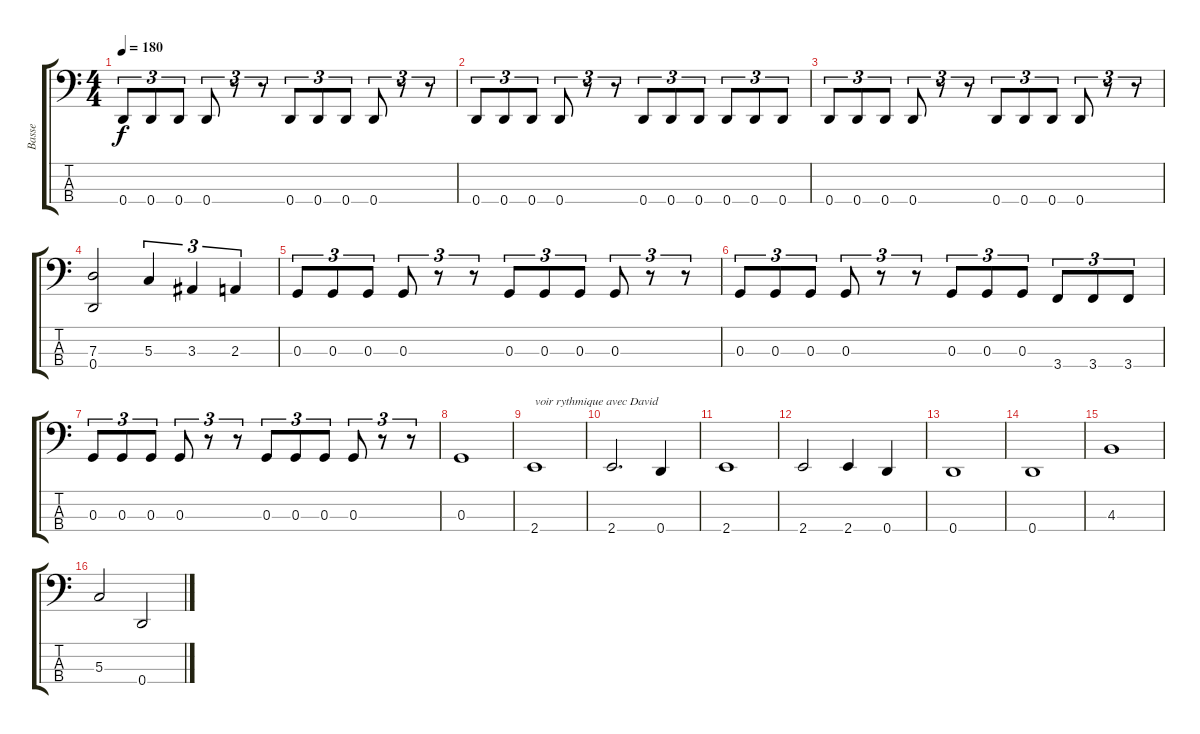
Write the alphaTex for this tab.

\track ("Basse" "Basse") {instrument electricbassfinger}
\staff {score tabs}
\tuning (F2 C2 G1 D1) {hide}
\ts (4 4)
\tempo 180
\clef f4
\ks c
0.4.8{tu (3 2) dy f} 0.4.8{tu (3 2)} 0.4.8{tu (3 2)} 0.4.8{tu (3 2)} r.8{tu (3 2)} r.8{tu (3 2)} 0.4.8{tu (3 2)} 0.4.8{tu (3 2)} 0.4.8{tu (3 2)} 0.4.8{tu (3 2)} r.8{tu (3 2)} r.8{tu (3 2)} |
0.4.8{tu (3 2)} 0.4.8{tu (3 2)} 0.4.8{tu (3 2)} 0.4.8{tu (3 2)} r.8{tu (3 2)} r.8{tu (3 2)} 0.4.8{tu (3 2)} 0.4.8{tu (3 2)} 0.4.8{tu (3 2)} 0.4.8{tu (3 2)} 0.4.8{tu (3 2)} 0.4.8{tu (3 2)} |
0.4.8{tu (3 2)} 0.4.8{tu (3 2)} 0.4.8{tu (3 2)} 0.4.8{tu (3 2)} r.8{tu (3 2)} r.8{tu (3 2)} 0.4.8{tu (3 2)} 0.4.8{tu (3 2)} 0.4.8{tu (3 2)} 0.4.8{tu (3 2)} r.8{tu (3 2)} r.8{tu (3 2)} |
(7.3 0.4).2 5.3.4{tu (3 2)} 3.3.4{tu (3 2)} 2.3.4{tu (3 2)} |
0.3.8{tu (3 2)} 0.3.8{tu (3 2)} 0.3.8{tu (3 2)} 0.3.8{tu (3 2)} r.8{tu (3 2)} r.8{tu (3 2)} 0.3.8{tu (3 2)} 0.3.8{tu (3 2)} 0.3.8{tu (3 2)} 0.3.8{tu (3 2)} r.8{tu (3 2)} r.8{tu (3 2)} |
0.3.8{tu (3 2)} 0.3.8{tu (3 2)} 0.3.8{tu (3 2)} 0.3.8{tu (3 2)} r.8{tu (3 2)} r.8{tu (3 2)} 0.3.8{tu (3 2)} 0.3.8{tu (3 2)} 0.3.8{tu (3 2)} 3.4.8{tu (3 2)} 3.4.8{tu (3 2)} 3.4.8{tu (3 2)} |
0.3.8{tu (3 2)} 0.3.8{tu (3 2)} 0.3.8{tu (3 2)} 0.3.8{tu (3 2)} r.8{tu (3 2)} r.8{tu (3 2)} 0.3.8{tu (3 2)} 0.3.8{tu (3 2)} 0.3.8{tu (3 2)} 0.3.8{tu (3 2)} r.8{tu (3 2)} r.8{tu (3 2)} |
0.3.1 |
2.4.1{txt "voir rythmique avec David"} |
2.4.2{d} 0.4.4 |
2.4.1 |
2.4.2 2.4.4 0.4.4 |
0.4.1 |
0.4.1 |
4.3.1 |
5.3.2 0.4.2
